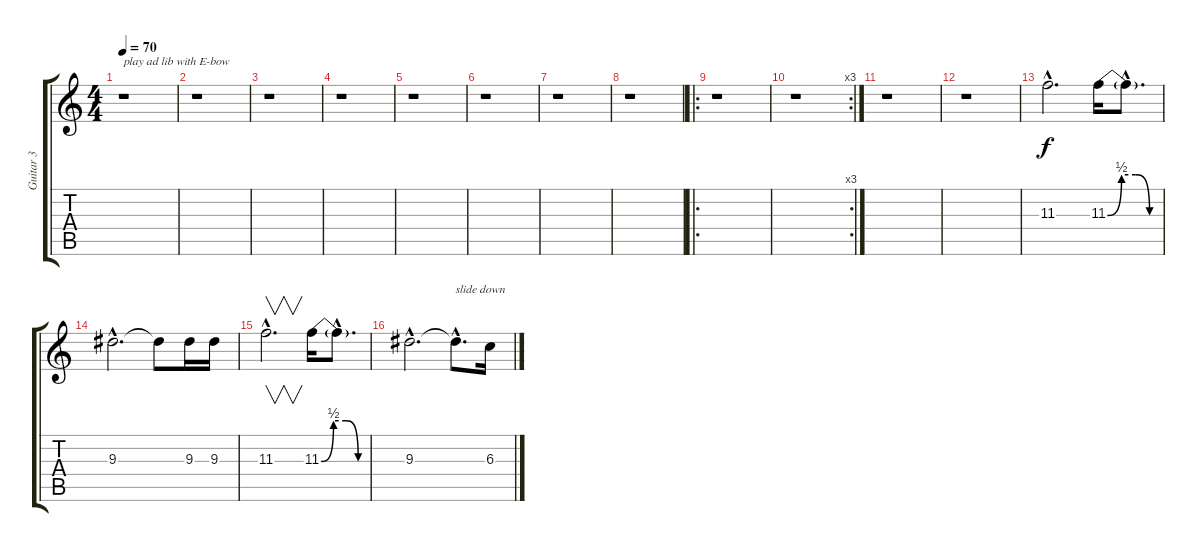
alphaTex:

\track ("Guitar 3" "Guitar 3") {instrument distortionguitar}
\staff {score tabs}
\tuning (Eb4 Bb3 Gb3 Db3 Ab2 Eb2) {hide}
\ts (4 4)
\tempo 70
\clef g2
\ks c
r.1{txt "play ad lib with E-bow" dy f} |
r.1 |
r.1 |
r.1 |
r.1 |
r.1 |
r.1 |
r.1 |
\ro
r.1 |
\rc 3
r.1 |
r.1 |
r.1 |
11.3{hac}.2{d} 11.3{be (custom 0 0 15 2 30 2 45 0 60 0)}.16 11.3{hac t}.8{d} |
9.3{hac}.2{d} 9.3{t}.8 9.3.16 9.3.16 |
11.3{hac}.2{v d} 11.3{be (custom 0 0 15 2 30 2 45 0 60 0)}.16 11.3{hac t}.8{d} |
9.3{hac}.2{d} 9.3{hac t}.8{d txt "slide down"} 6.3.16
